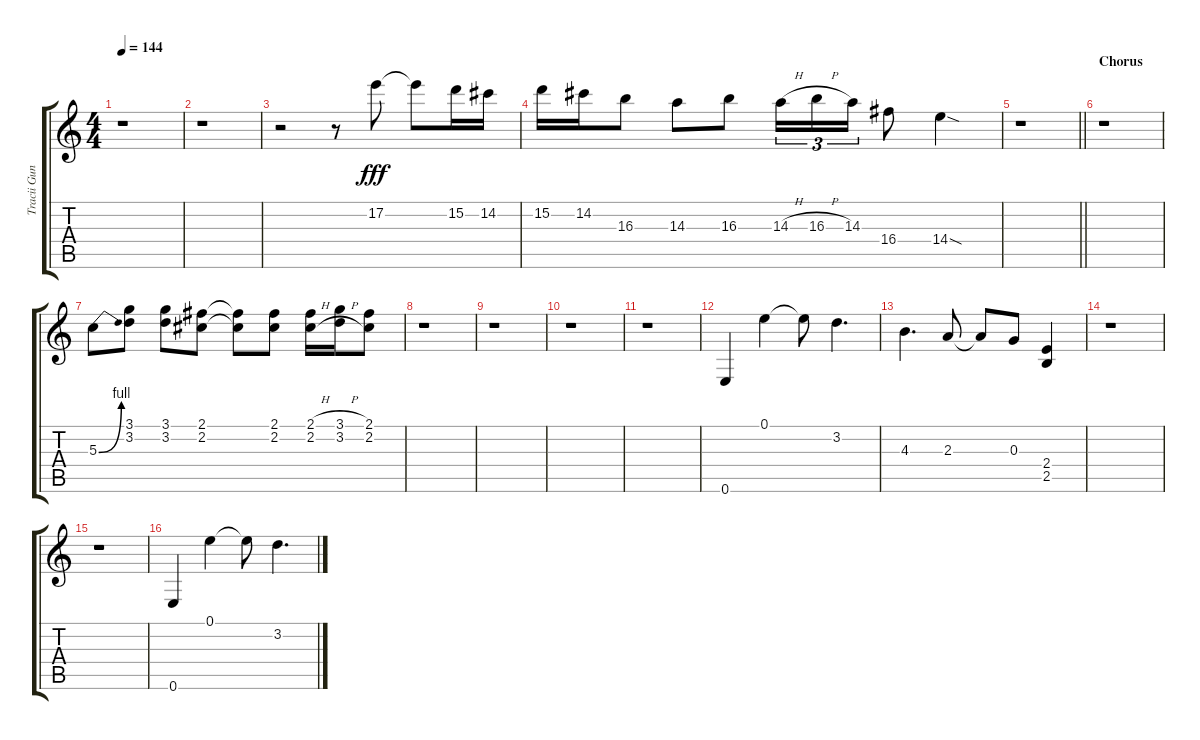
\track ("Tracii Guns - Lead Guitar" "Tracii Gun") {instrument distortionguitar}
\staff {score tabs}
\tuning (E4 B3 G3 D3 A2 E2) {hide}
\ts (4 4)
\tempo 144
\clef g2
\ks c
r.1{dy fff} |
r.1 |
r.2 r.8 17.2.8 17.2{t}.8 15.2.16 14.2.16 |
15.2.16 14.2.16 16.3.8 14.3.8 16.3.8 14.3{h}.16{tu (3 2)} 16.3{h}.16{tu (3 2)} 14.3.16{tu (3 2)} 16.4.8 14.4{sod}.4 |
\barLineRight lightlight
r.1 |
\section ("" "Chorus")
r.1 |
5.3{be (bend 0 0 60 4)}.8 (3.1 3.2).8 (3.1 3.2).8 (2.1 2.2).8 (2.1{t} 2.2{t}).8 (2.1 2.2).8 (2.1{h} 2.2{h}).16 (3.1{h} 3.2{h}).16 (2.1 2.2).8 |
r.1 |
r.1 |
r.1 |
r.1 |
0.6.4 0.1.4 0.1{t}.8 3.2.4{d} |
4.3.4{d} 2.3.8 2.3{t}.8 0.3.8 (2.4 2.5).4 |
r.1 |
r.1 |
0.6.4 0.1.4 0.1{t}.8 3.2.4{d}
